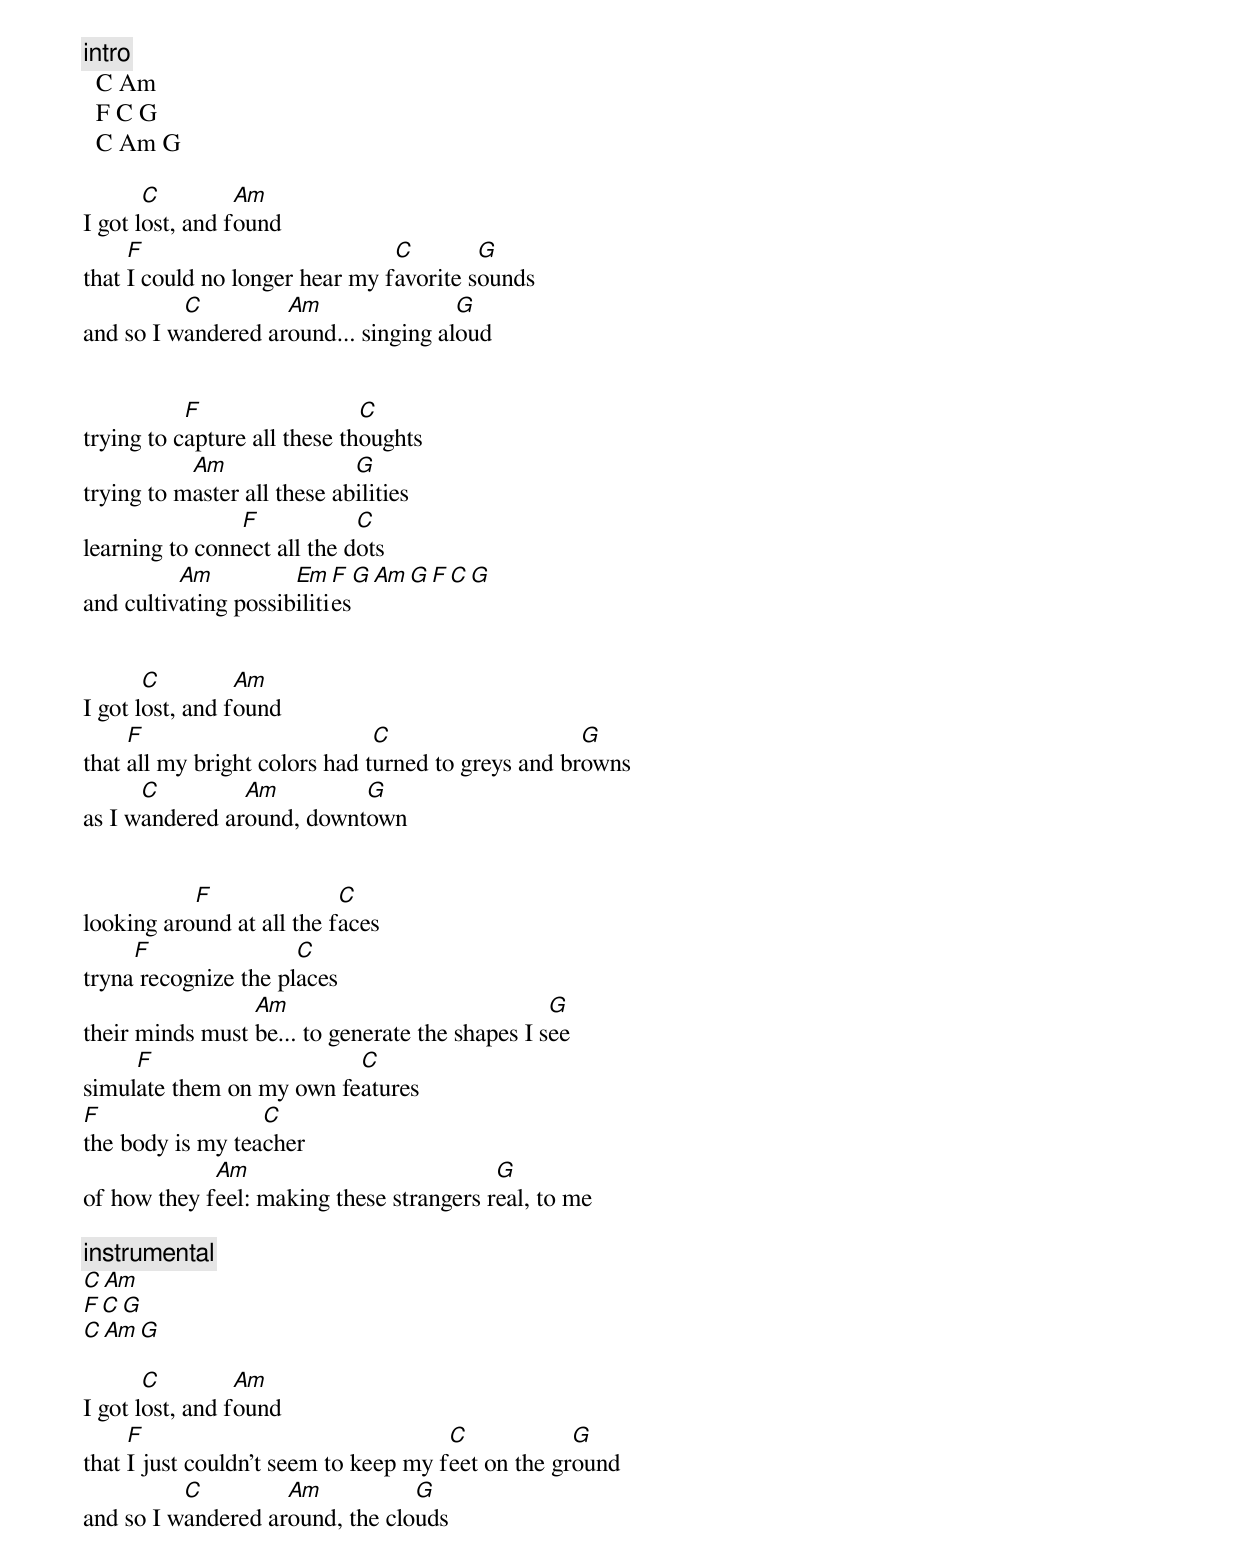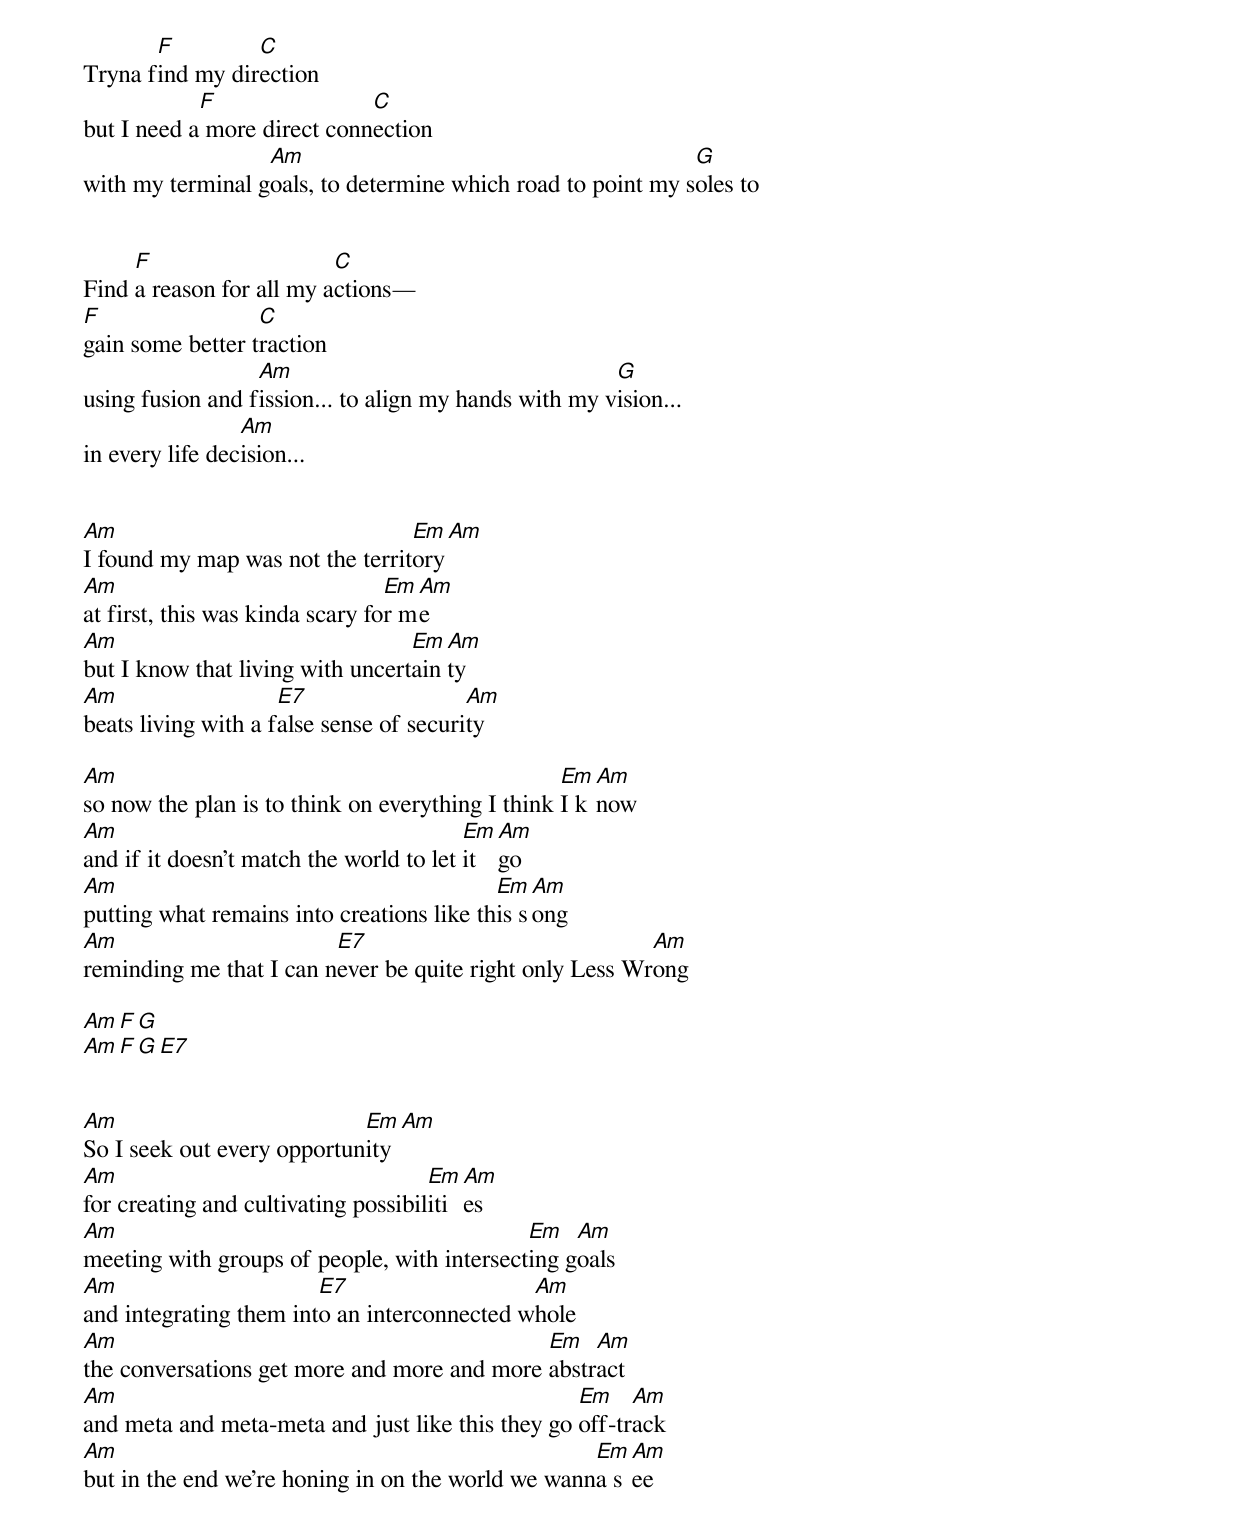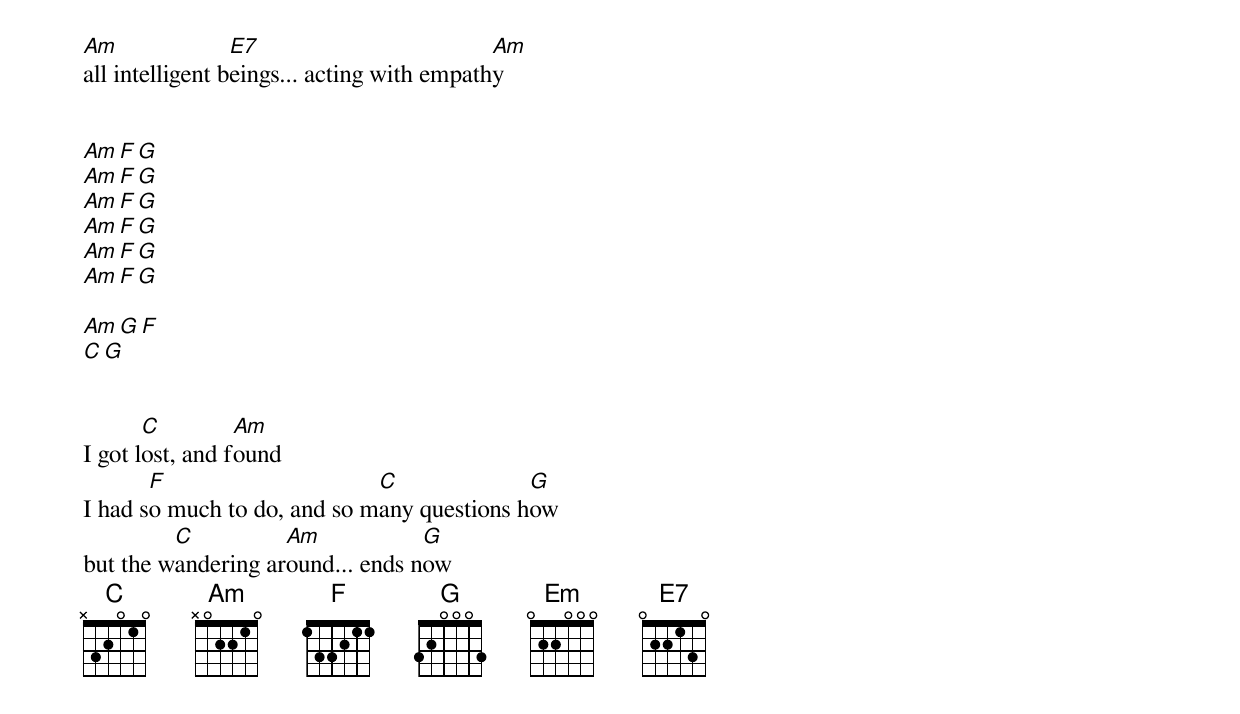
[intro]
  C Am
  F C G
  C Am G

       C         Am
I got lost, and found
     F                          C        G
that I could no longer hear my favorite sounds
          C         Am                G
and so I wandered around... singing aloud


           F                  C
trying to capture all these thoughts
           Am                G
trying to master all these abilities
                F            C
learning to connect all the dots
          Am          Em   F   G   Am   G F C G
and cultivating possibilities


       C         Am
I got lost, and found
     F                         C                    G
that all my bright colors had turned to greys and browns
      C         Am         G
as I wandered around, downtown


           F               C
looking around at all the faces
     F                C
tryna recognize the places
                 Am                              G
their minds must be... to generate the shapes I see
     F                    C
simulate them on my own features
F                 C
the body is my teacher
             Am                           G
of how they feel: making these strangers real, to me

[instrumental]
  C Am
  F C G
  C Am G

       C         Am
I got lost, and found
     F                                C            G
that I just couldn't seem to keep my feet on the ground
          C         Am           G
and so I wandered around, the clouds


       F         C
Tryna find my direction
            F                C
but I need a more direct connection
                  Am                                         G
with my terminal goals, to determine which road to point my soles to


     F                    C
Find a reason for all my actions—
F                 C
gain some better traction
                  Am                                   G
using fusion and fission... to align my hands with my vision...
                 Am
in every life decision...


Am                               Em Am
I found my map was not the territory
Am                               Em Am
at first, this was kinda scary for me
Am                                Em Am
but I know that living with uncertainty
Am                   E7                  Am
beats living with a false sense of security

Am                                                Em Am
so now the plan is to think on everything I think I know
Am                                       Em Am
and if it doesn't match the world to let it go
Am                                         Em  Am
putting what remains into creations like this song
Am                       E7                              Am
reminding me that I can never be quite right only Less Wrong

Am F G
Am F G E7


Am                          Em Am
So I seek out every opportunity
Am                                   Em Am
for creating and cultivating possibilities
Am                                           Em   Am
meeting with groups of people, with intersecting goals
Am                      E7                   Am
and integrating them into an interconnected whole
Am                                           Em   Am
the conversations get more and more and more abstract
Am                                                Em    Am
and meta and meta-meta and just like this they go off-track
Am                                                 Em Am
but in the end we're honing in on the world we wanna see
Am               E7                         Am
all intelligent beings... acting with empathy


Am F G
Am F G
Am F G
Am F G
Am F G
Am F G

Am G F
C G


       C         Am
I got lost, and found
       F                     C              G
I had so much to do, and so many questions how
         C          Am            G
but the wandering around... ends now
